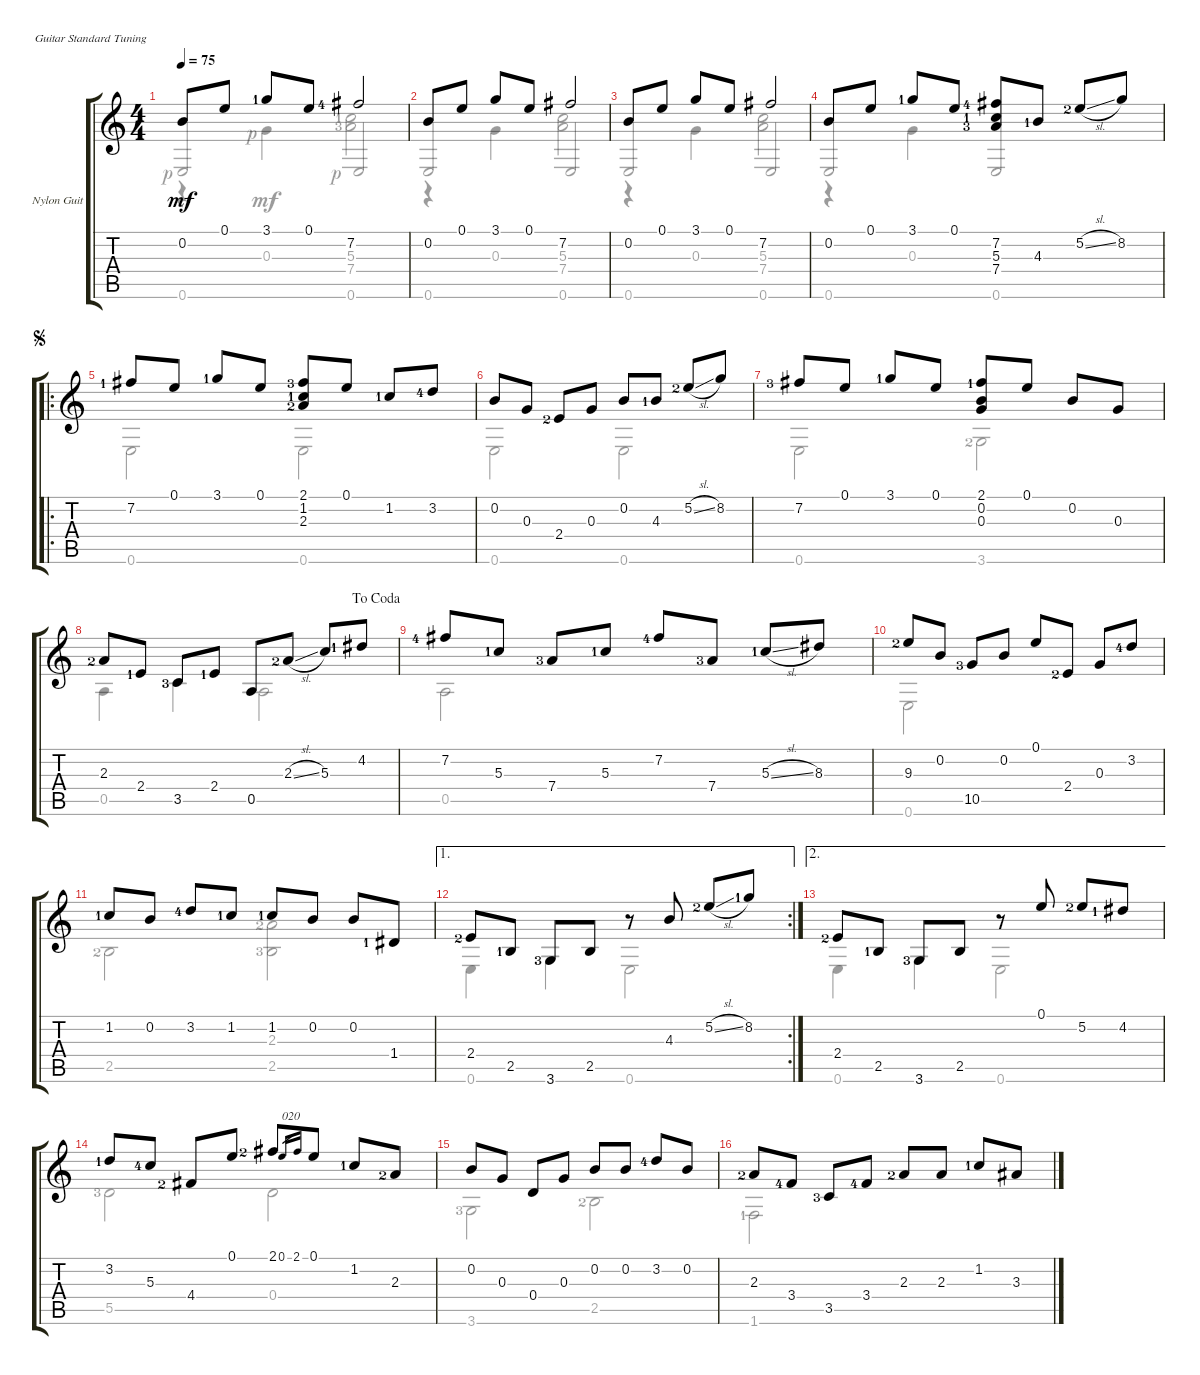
\defaultSystemsLayout 4
\bracketExtendMode groupsimilarinstruments
\firstSystemTrackNameOrientation horizontal
\otherSystemsTrackNameOrientation horizontal
\track ("Nylon Guitar" "Nylon Guit") {instrument acousticguitarsteel}
\staff {score tabs}
\tuning (E4 B3 G3 D3 A2 E2)
\voice
\ts (4 4)
\tempo 75
\clef g2
\ks c
0.2.8{dy mf instrument acousticguitarsteel} 0.1.8 3.1{lf 2}.8 0.1.8 7.2{lf 5}.2 |
0.2.8 0.1.8 3.1.8 0.1.8 7.2.2 |
0.2.8 0.1.8 3.1.8 0.1.8 7.2.2 |
0.2.8 0.1.8 3.1{lf 2}.8 0.1.8 (7.2{lf 5} 5.3{lf 2} 7.4{lf 4}).8 4.3{lf 2}.8 5.2{sl lf 3}.8 8.2.8 |
\ro
\jump segno
7.2{lf 2}.8 0.1.8 3.1{lf 2}.8 0.1.8 (2.1{lf 4} 1.2{lf 2} 2.3{lf 3}).8 0.1.8 1.2{lf 2}.8 3.2{lf 5}.8 |
0.2.8 0.3.8 2.4{lf 3}.8 0.3.8 0.2.8 4.3{lf 2}.8 5.2{sl lf 3}.8 8.2.8 |
7.2{lf 4}.8 0.1.8 3.1{lf 2}.8 0.1.8 (2.1{lf 2} 0.2 0.3).8 0.1.8 0.2.8 0.3.8 |
\jump dacoda
2.3{lf 3}.8 2.4{lf 2}.8 3.5{lf 4}.8 2.4{lf 2}.8 0.5.8 2.3{sl lf 3}.8 5.3.8 4.2{lf 2}.8 |
7.2{lf 5}.8 5.3{lf 2}.8 7.4{lf 4}.8 5.3{lf 2}.8 7.2{lf 5}.8 7.4{lf 4}.8 5.3{sl lf 2}.8 8.3.8 |
9.3{lf 3}.8 0.2.8 10.5{lf 4}.8 0.2.8 0.1.8 2.4{lf 3}.8 0.3.8 3.2{lf 5}.8 |
1.2{lf 2}.8 0.2.8 3.2{lf 5}.8 1.2{lf 2}.8 1.2{lf 2}.8 0.2.8 0.2.8 1.4{lf 2}.8 |
\ae 1
\rc 2
2.4{lf 3}.8 2.5{lf 2}.8 3.6{lf 4}.8 2.5.8 r.8 4.3.8 5.2{sl lf 3}.8 8.2{lf 2}.8 |
\ae 2
2.4{lf 3}.8 2.5{lf 2}.8 3.6{lf 4}.8 2.5.8 r.8 0.1.8 5.2{lf 3}.8 4.2{lf 2}.8 |
3.2{lf 2}.8 5.3{lf 5}.8 4.4{lf 3}.8 0.1.8 2.1{lf 3}.8 0.1.16{txt "020" gr} 2.1.16{gr} 0.1.8 1.2{lf 2}.8 2.3{lf 3}.8 |
0.2.8 0.3.8 0.4.8 0.3.8 0.2.8 0.2.8 3.2{lf 5}.8 0.2.8 |
2.3{lf 3}.8 3.4{lf 5}.8 3.5{lf 4}.8 3.4{lf 5}.8 2.3{lf 3}.8 2.3.8 1.2{lf 2}.8 3.3.8
\voice
\clef g2
\ottava regular
\simile none
\ks c
0.6{rf 1}.2{dy mf beam invert} 0.6{rf 1}.2{beam invert} |
0.6.2{beam invert} 0.6.2{beam invert} |
0.6.2{beam invert} 0.6.2{beam invert} |
0.6.2{beam invert} 0.6.2{beam invert} |
0.6.2 0.6.2 |
0.6.2 0.6.2 |
0.6.2 3.6{lf 3}.2 |
0.5.4 3.5{lf 4}.4 0.5.2 |
0.5.2 |
0.6.2 |
2.5{lf 3}.2 (2.5{lf 4} 2.3{lf 3}).2 |
0.6.4 3.6{lf 4}.4 0.6.2 |
0.6.4 3.6{lf 4}.4 0.6.2 |
5.5{lf 4}.2 0.4.2 |
3.6{lf 4}.2 2.5{lf 3}.2 |
1.6{lf 2}.2
\voice
\clef g2
\ottava regular
\simile none
\ks c
r.4{dy mf} 0.3{rf 1}.4 (5.3{lf 2} 7.4{lf 4}).2 |
r.4 0.3.4 (5.3 7.4).2 |
r.4 0.3.4 (5.3 7.4).2 |
r.4 0.3.4 |
|
|
|
|
|
|
|
|
|
|
|
